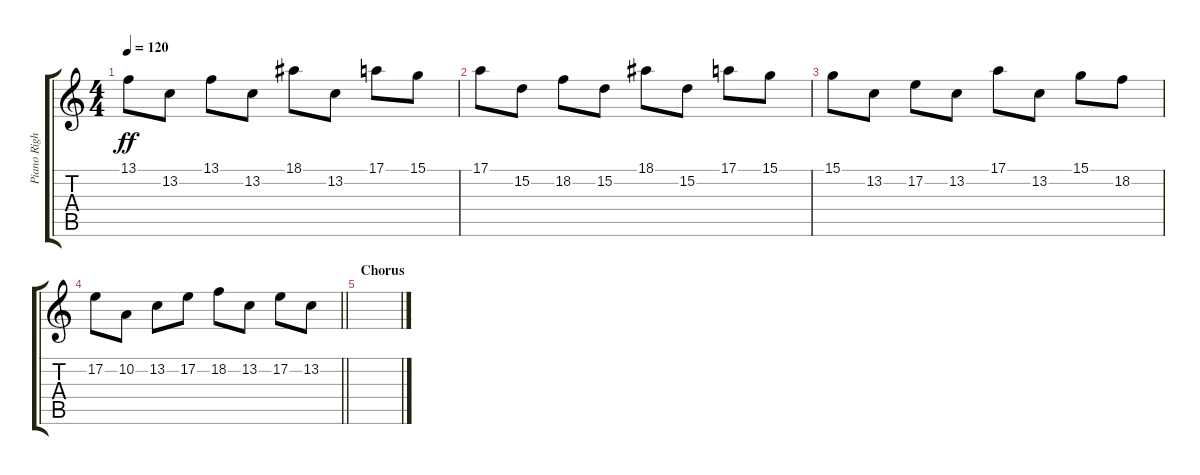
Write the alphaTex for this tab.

\track ("Piano Right Hand" "Piano Righ") {instrument brightacousticpiano}
\staff {score tabs}
\tuning (E4 B3 G3 D3 A2 E2) {hide}
\ts (4 4)
\tempo 120
\clef g2
\ks c
13.1.8{dy ff} 13.2.8 13.1.8 13.2.8 18.1.8 13.2.8 17.1.8 15.1.8 |
17.1.8 15.2.8 18.2.8 15.2.8 18.1.8 15.2.8 17.1.8 15.1.8 |
15.1.8 13.2.8 17.2.8 13.2.8 17.1.8 13.2.8 15.1.8 18.2.8 |
\barLineRight lightlight
17.2.8 10.2.8 13.2.8 17.2.8 18.2.8 13.2.8 17.2.8 13.2.8 |
\section ("" "Chorus")
